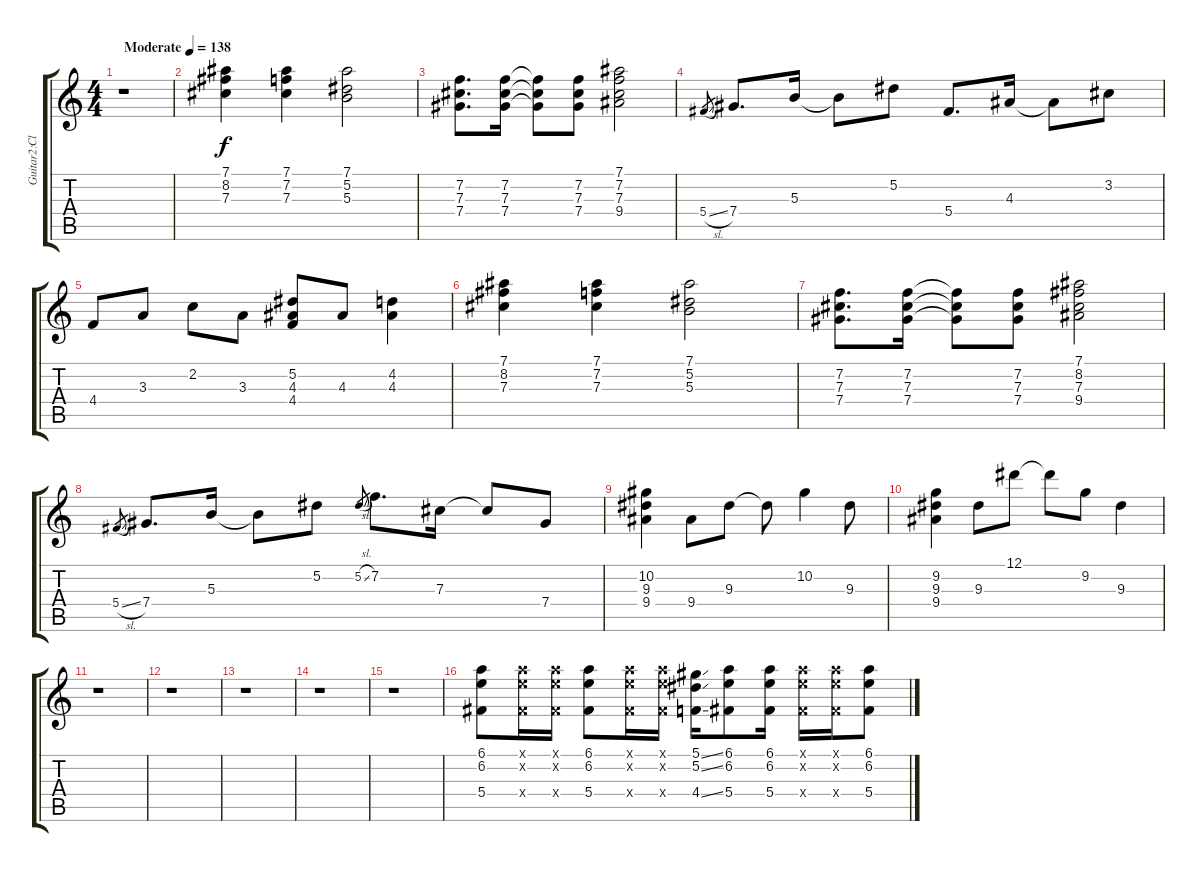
\track ("Guitar2:Clean<Half Down>" "Guitar2:Cl") {instrument electricguitarclean}
\staff {score tabs}
\tuning (Eb4 Bb3 Gb3 Db3 Ab2 Eb2) {hide}
\ts (4 4)
\tempo (138 "Moderate")
\clef g2
\ks c
r.1{dy f instrument electricguitarclean} |
(7.1 8.2 7.3).4 (7.1 7.2 7.3).4 (7.1 5.2 5.3).2 |
(7.2 7.3 7.4).8{d} (7.2 7.3 7.4).16 (7.2{t} 7.3{t} 7.4{t}).8 (7.2 7.3 7.4).8 (7.1 7.2 7.3 9.4).2 |
5.4{sl}.8{gr} 7.4.8{d} 5.3.16 5.3{t}.8 5.2.8 5.4.8{d} 4.3.16 4.3{t}.8 3.2.8 |
4.4.8 3.3.8 2.2.8 3.3.8 (5.2 4.3 4.4).8 4.3.8 (4.2 4.3).4 |
(7.1 8.2 7.3).4 (7.1 7.2 7.3).4 (7.1 5.2 5.3).2 |
(7.2 7.3 7.4).8{d} (7.2 7.3 7.4).16 (7.2{t} 7.3{t} 7.4{t}).8 (7.2 7.3 7.4).8 (7.1 8.2 7.3 9.4).2 |
5.4{sl}.8{gr} 7.4.8{d} 5.3.16 5.3{t}.8 5.2.8 5.2{sl}.8{gr} 7.2.8{d} 7.3.16 7.3{t}.8 7.4.8 |
(10.2 9.3 9.4).4 9.4.8 9.3.8 9.3{t}.8 10.2.4 9.3.8 |
(9.2 9.3 9.4).4 9.3.8 12.1.8 12.1{t}.8 9.2.8 9.3.4 |
r.1 |
r.1 |
r.1 |
r.1 |
r.1 |
(6.1 6.2 5.4).8 (6.1{x} 6.2{x} 5.4{x}).16 (6.1{x} 6.2{x} 5.4{x}).16 (6.1 6.2 5.4).8 (6.1{x} 6.2{x} 5.4{x}).16 (6.1{x} 6.2{x} 5.4{x}).16 (5.1{ss} 5.2{ss} 4.4{ss}).16 (6.1 6.2 5.4).8 (6.1 6.2 5.4).16 (6.1{x} 6.2{x} 5.4{x}).16 (6.1{x} 6.2{x} 5.4{x}).16 (6.1 6.2 5.4).8
